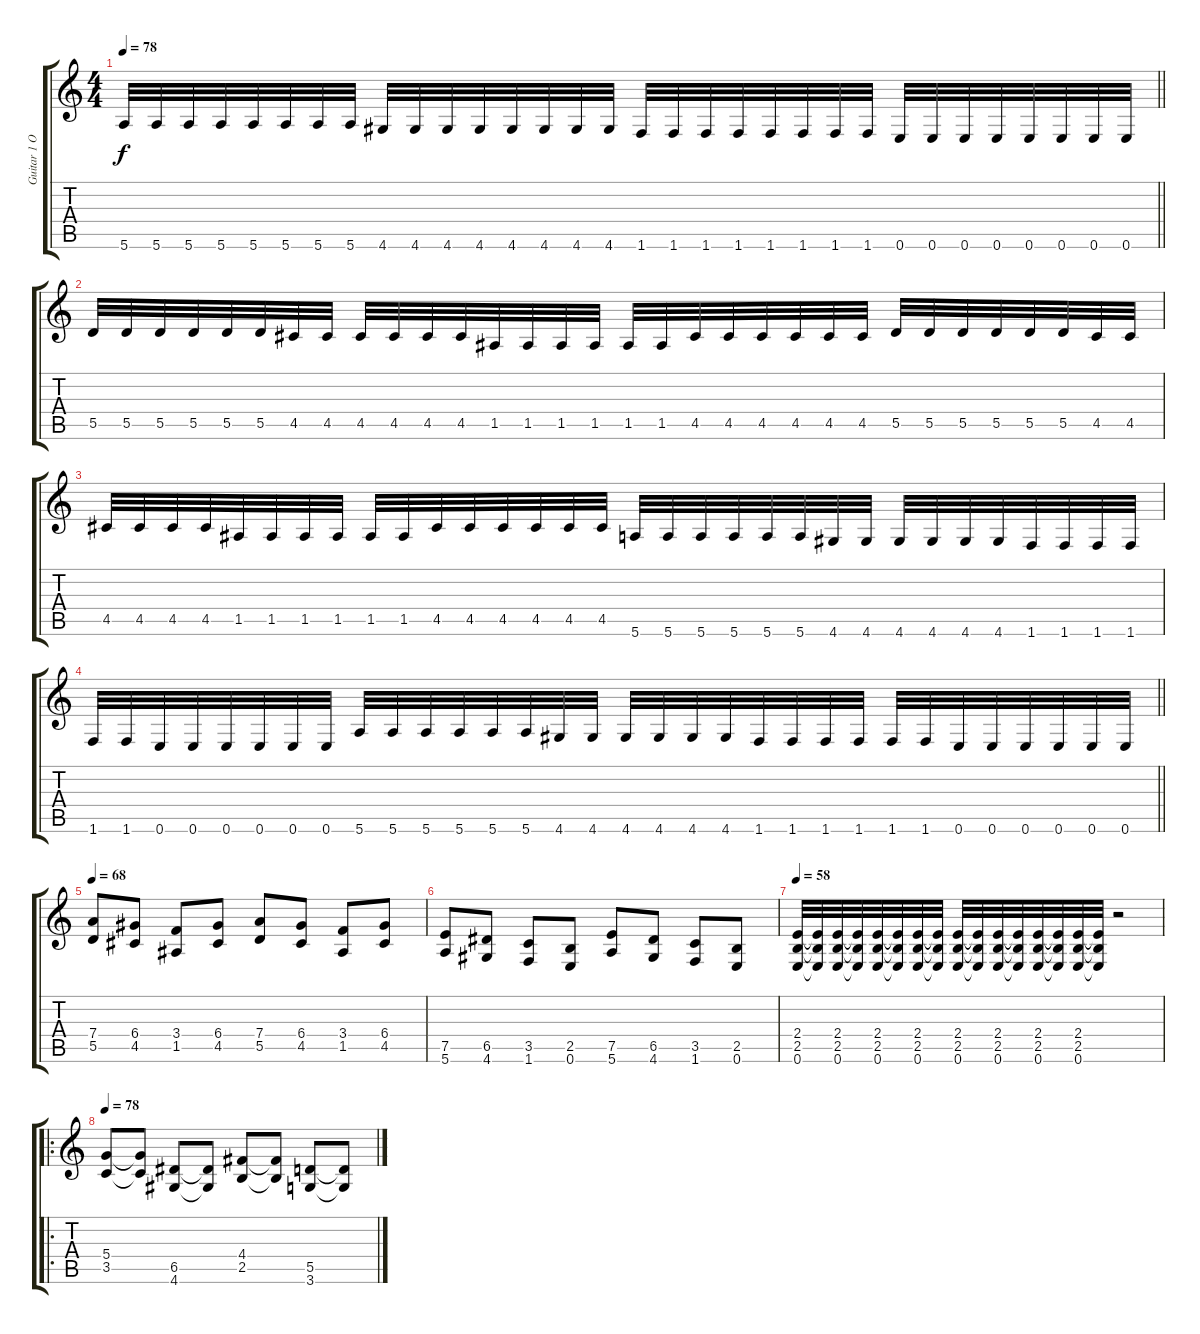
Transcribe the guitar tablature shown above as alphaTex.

\track ("Guitar 1 Overdrived" "Guitar 1 O") {instrument overdrivenguitar}
\staff {score tabs}
\tuning (E4 B3 G3 D3 A2 E2) {hide}
\ts (4 4)
\tempo 78
\clef g2
\barLineRight lightlight
\ks c
5.6.32{dy f} 5.6.32 5.6.32 5.6.32 5.6.32 5.6.32 5.6.32 5.6.32 4.6.32 4.6.32 4.6.32 4.6.32 4.6.32 4.6.32 4.6.32 4.6.32 1.6.32 1.6.32 1.6.32 1.6.32 1.6.32 1.6.32 1.6.32 1.6.32 0.6.32 0.6.32 0.6.32 0.6.32 0.6.32 0.6.32 0.6.32 0.6.32 |
5.5.32 5.5.32 5.5.32 5.5.32 5.5.32 5.5.32 4.5.32 4.5.32 4.5.32 4.5.32 4.5.32 4.5.32 1.5.32 1.5.32 1.5.32 1.5.32 1.5.32 1.5.32 4.5.32 4.5.32 4.5.32 4.5.32 4.5.32 4.5.32 5.5.32 5.5.32 5.5.32 5.5.32 5.5.32 5.5.32 4.5.32 4.5.32 |
4.5.32 4.5.32 4.5.32 4.5.32 1.5.32 1.5.32 1.5.32 1.5.32 1.5.32 1.5.32 4.5.32 4.5.32 4.5.32 4.5.32 4.5.32 4.5.32 5.6.32 5.6.32 5.6.32 5.6.32 5.6.32 5.6.32 4.6.32 4.6.32 4.6.32 4.6.32 4.6.32 4.6.32 1.6.32 1.6.32 1.6.32 1.6.32 |
\barLineRight lightlight
1.6.32 1.6.32 0.6.32 0.6.32 0.6.32 0.6.32 0.6.32 0.6.32 5.6.32 5.6.32 5.6.32 5.6.32 5.6.32 5.6.32 4.6.32 4.6.32 4.6.32 4.6.32 4.6.32 4.6.32 1.6.32 1.6.32 1.6.32 1.6.32 1.6.32 1.6.32 0.6.32 0.6.32 0.6.32 0.6.32 0.6.32 0.6.32 |
\tempo 68
(7.4 5.5).8 (6.4 4.5).8 (3.4 1.5).8 (6.4 4.5).8 (7.4 5.5).8 (6.4 4.5).8 (3.4 1.5).8 (6.4 4.5).8 |
(7.5 5.6).8 (6.5 4.6).8 (3.5 1.6).8 (2.5 0.6).8 (7.5 5.6).8 (6.5 4.6).8 (3.5 1.6).8 (2.5 0.6).8 |
\tempo 58
(2.4 2.5 0.6).32 (2.4{t} 2.5{t} 0.6{t}).32 (2.4 2.5 0.6).32 (2.4{t} 2.5{t} 0.6{t}).32 (2.4 2.5 0.6).32 (2.4{t} 2.5{t} 0.6{t}).32 (2.4 2.5 0.6).32 (2.4{t} 2.5{t} 0.6{t}).32 (2.4 2.5 0.6).32 (2.4{t} 2.5{t} 0.6{t}).32 (2.4 2.5 0.6).32 (2.4{t} 2.5{t} 0.6{t}).32 (2.4 2.5 0.6).32 (2.4{t} 2.5{t} 0.6{t}).32 (2.4 2.5 0.6).32 (2.4{t} 2.5{t} 0.6{t}).32 r.2 |
\ro
\tempo 78
(5.4 3.5).8 (5.4{t} 3.5{t}).8 (6.5 4.6).8 (6.5{t} 4.6{t}).8 (4.4 2.5).8 (4.4{t} 2.5{t}).8 (5.5 3.6).8 (5.5{t} 3.6{t}).8
